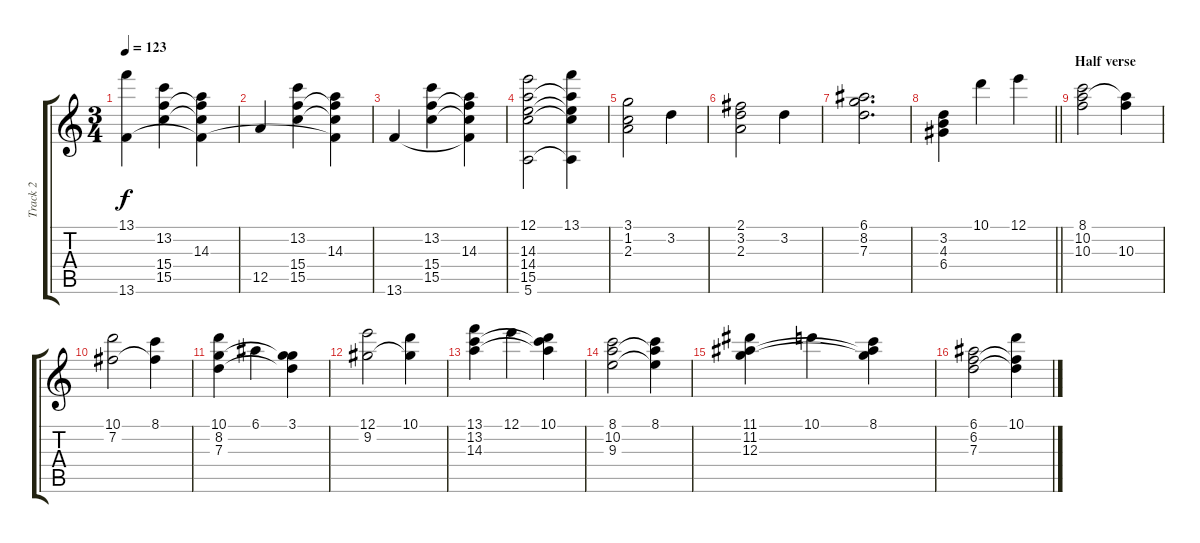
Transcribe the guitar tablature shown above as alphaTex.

\track ("Track 2" "Track 2") {instrument acousticguitarsteel}
\staff {score tabs}
\tuning (E4 B3 G3 D3 A2 E2) {hide}
\ts (3 4)
\tempo 123
\clef g2
\ks c
(13.1{t} 13.6).4{dy f} (13.2 15.4 15.5).4 (14.3 15.4{t} 15.5{t} 13.6{t}).4 |
12.5.4 (13.2 15.4 15.5).4 (14.3 15.4{t} 15.5{t} 13.6{t}).4 |
13.6.4 (13.2 15.4 15.5).4 (14.3 15.4{t} 15.5{t} 13.6{t}).4 |
(12.1 14.3 14.4 15.5 5.6).2 (13.1 14.3{t} 14.4{t} 15.5{t} 5.6{t}).4 |
(3.1 1.2 2.3).2 3.2.4 |
(2.1 3.2 2.3).2 3.2.4 |
(6.1 8.2 7.3).2{d} |
\barLineRight lightlight
(3.2 4.3 6.4).4 10.1.4 12.1.4 |
\section ("" "Half verse")
(8.1 10.2 10.3).2 (10.2{t} 10.3).4 |
(10.1 7.2).2 (8.1 7.2{t}).4 |
(10.1 8.2 7.3).4 6.1.4 (3.1 8.2{t} 7.3{t}).4 |
(12.1 9.2).2 (10.1 9.2{t}).4 |
(13.1 13.2 14.3).4 12.1.4 (10.1 13.2{t} 14.3{t}).4 |
(8.1 10.2 9.3).2 (8.1 10.2{t} 9.3{t}).4 |
(11.1 11.2 12.3).4 10.1.4 (8.1 11.2{t} 12.3{t}).4 |
(6.1 6.2 7.3).2 (10.1 6.2{t} 7.3{t}).4
